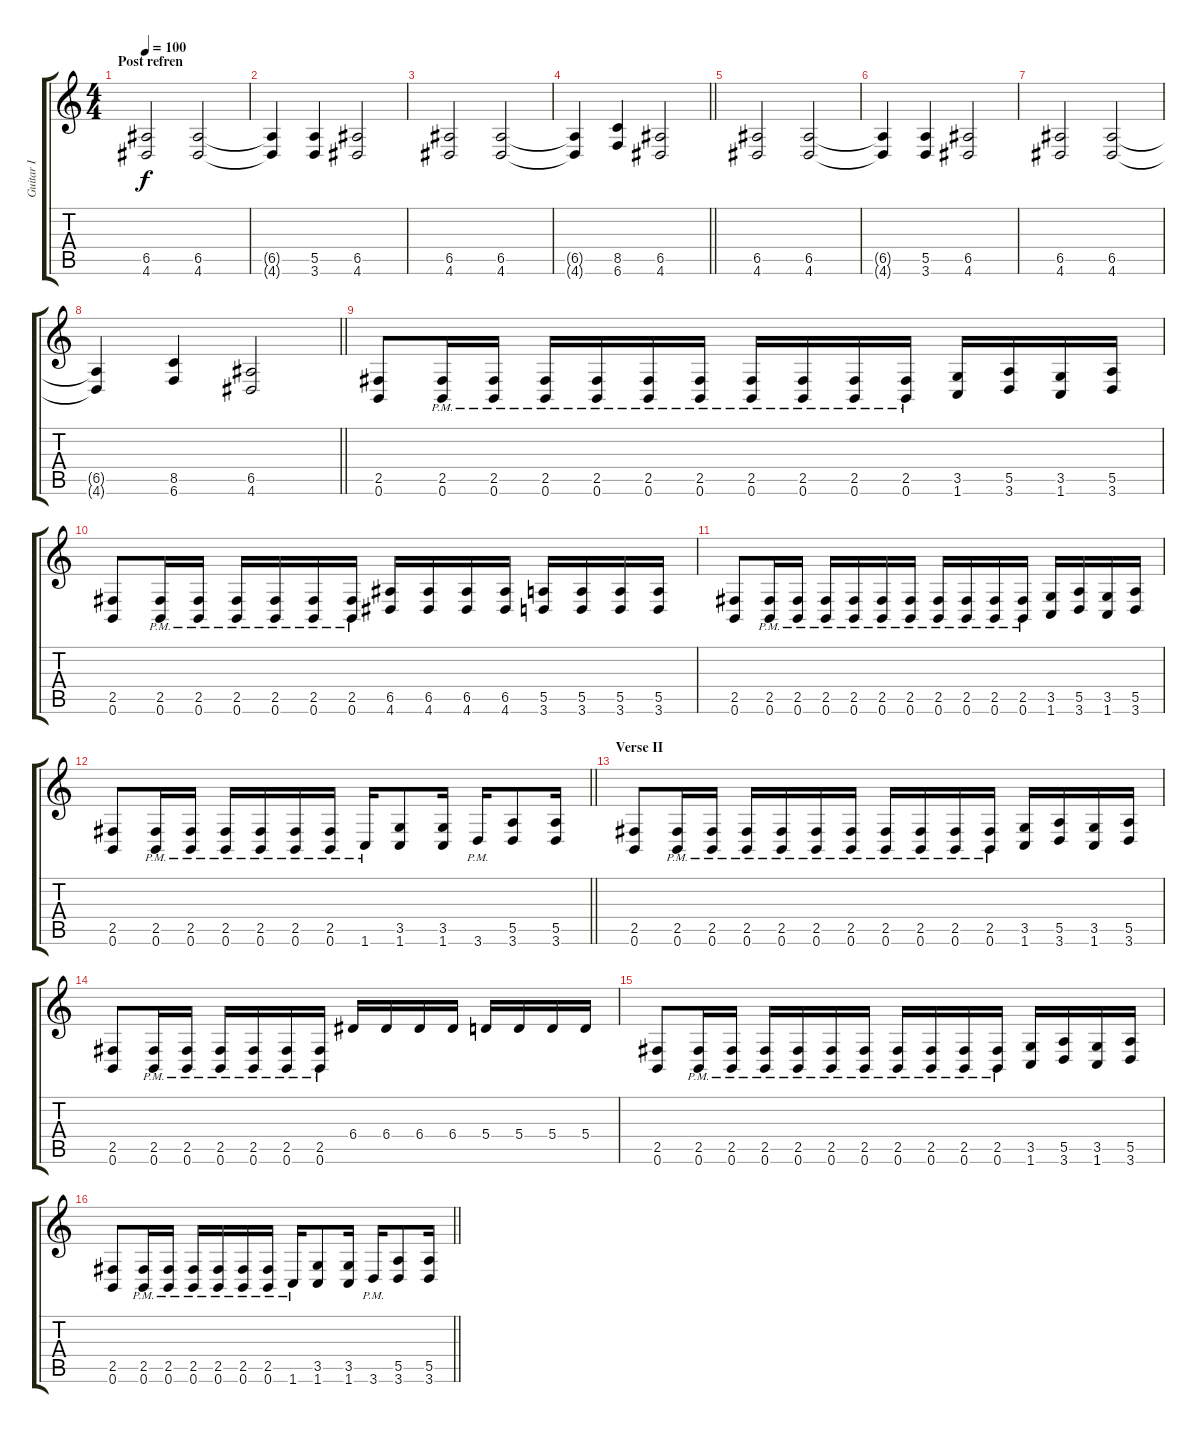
\track ("Guitar I" "Guitar I") {instrument distortionguitar}
\staff {score tabs}
\tuning (B3 Gb3 D3 A2 E2 B1) {hide}
\ts (4 4)
\section ("" "Post refren")
\tempo 100
\clef g2
\ks c
(6.5 4.6).2{dy f} (6.5 4.6).2 |
(6.5{t} 4.6{t}).4 (5.5 3.6).4 (6.5 4.6).2 |
(6.5 4.6).2 (6.5 4.6).2 |
\barLineRight lightlight
(6.5{t} 4.6{t}).4 (8.5 6.6).4 (6.5 4.6).2 |
(6.5 4.6).2 (6.5 4.6).2 |
(6.5{t} 4.6{t}).4 (5.5 3.6).4 (6.5 4.6).2 |
(6.5 4.6).2 (6.5 4.6).2 |
\barLineRight lightlight
(6.5{t} 4.6{t}).4 (8.5 6.6).4 (6.5 4.6).2 |
(2.5 0.6).8 (2.5{pm} 0.6{pm}).16 (2.5{pm} 0.6{pm}).16 (2.5{pm} 0.6{pm}).16 (2.5{pm} 0.6{pm}).16 (2.5{pm} 0.6{pm}).16 (2.5{pm} 0.6{pm}).16 (2.5{pm} 0.6{pm}).16 (2.5{pm} 0.6{pm}).16 (2.5{pm} 0.6{pm}).16 (2.5{pm} 0.6{pm}).16 (3.5 1.6).16 (5.5 3.6).16 (3.5 1.6).16 (5.5 3.6).16 |
(2.5 0.6).8 (2.5{pm} 0.6{pm}).16 (2.5{pm} 0.6{pm}).16 (2.5{pm} 0.6{pm}).16 (2.5{pm} 0.6{pm}).16 (2.5{pm} 0.6{pm}).16 (2.5{pm} 0.6{pm}).16 (6.5 4.6).16 (6.5 4.6).16 (6.5 4.6).16 (6.5 4.6).16 (5.5 3.6).16 (5.5 3.6).16 (5.5 3.6).16 (5.5 3.6).16 |
(2.5 0.6).8 (2.5{pm} 0.6{pm}).16 (2.5{pm} 0.6{pm}).16 (2.5{pm} 0.6{pm}).16 (2.5{pm} 0.6{pm}).16 (2.5{pm} 0.6{pm}).16 (2.5{pm} 0.6{pm}).16 (2.5{pm} 0.6{pm}).16 (2.5{pm} 0.6{pm}).16 (2.5{pm} 0.6{pm}).16 (2.5{pm} 0.6{pm}).16 (3.5 1.6).16 (5.5 3.6).16 (3.5 1.6).16 (5.5 3.6).16 |
\barLineRight lightlight
(2.5 0.6).8 (2.5{pm} 0.6{pm}).16 (2.5{pm} 0.6{pm}).16 (2.5{pm} 0.6{pm}).16 (2.5{pm} 0.6{pm}).16 (2.5{pm} 0.6{pm}).16 (2.5{pm} 0.6{pm}).16 1.6{pm}.16 (3.5 1.6).8 (3.5 1.6).16 3.6{pm}.16 (5.5 3.6).8 (5.5 3.6).16 |
\section ("" "Verse II")
(2.5 0.6).8 (2.5{pm} 0.6{pm}).16 (2.5{pm} 0.6{pm}).16 (2.5{pm} 0.6{pm}).16 (2.5{pm} 0.6{pm}).16 (2.5{pm} 0.6{pm}).16 (2.5{pm} 0.6{pm}).16 (2.5{pm} 0.6{pm}).16 (2.5{pm} 0.6{pm}).16 (2.5{pm} 0.6{pm}).16 (2.5{pm} 0.6{pm}).16 (3.5 1.6).16 (5.5 3.6).16 (3.5 1.6).16 (5.5 3.6).16 |
(2.5 0.6).8 (2.5{pm} 0.6{pm}).16 (2.5{pm} 0.6{pm}).16 (2.5{pm} 0.6{pm}).16 (2.5{pm} 0.6{pm}).16 (2.5{pm} 0.6{pm}).16 (2.5{pm} 0.6{pm}).16 6.4.16 6.4.16 6.4.16 6.4.16 5.4.16 5.4.16 5.4.16 5.4.16 |
(2.5 0.6).8 (2.5{pm} 0.6{pm}).16 (2.5{pm} 0.6{pm}).16 (2.5{pm} 0.6{pm}).16 (2.5{pm} 0.6{pm}).16 (2.5{pm} 0.6{pm}).16 (2.5{pm} 0.6{pm}).16 (2.5{pm} 0.6{pm}).16 (2.5{pm} 0.6{pm}).16 (2.5{pm} 0.6{pm}).16 (2.5{pm} 0.6{pm}).16 (3.5 1.6).16 (5.5 3.6).16 (3.5 1.6).16 (5.5 3.6).16 |
\barLineRight lightlight
(2.5 0.6).8 (2.5{pm} 0.6{pm}).16 (2.5{pm} 0.6{pm}).16 (2.5{pm} 0.6{pm}).16 (2.5{pm} 0.6{pm}).16 (2.5{pm} 0.6{pm}).16 (2.5{pm} 0.6{pm}).16 1.6{pm}.16 (3.5 1.6).8 (3.5 1.6).16 3.6{pm}.16 (5.5 3.6).8 (5.5 3.6).16
